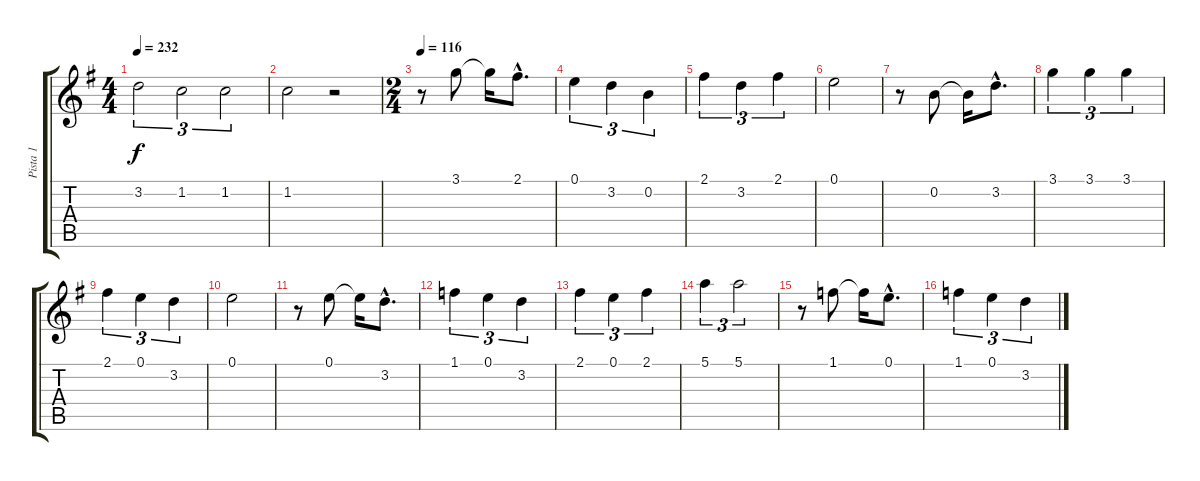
\track ("Pista 1" "Pista 1") {instrument distortionguitar}
\staff {score tabs}
\tuning (E4 B3 G3 D3 A2 E2) {hide}
\ts (4 4)
\tempo 232
\clef g2
\ks g
3.2.2{tu (3 2) dy f} 1.2.2{tu (3 2)} 1.2.2{tu (3 2)} |
1.2.2 r.2 |
\ts (2 4)
\tempo 116
r.8 3.1.8 3.1{t}.16 2.1{hac}.8{d} |
0.1.4{tu (3 2)} 3.2.4{tu (3 2)} 0.2.4{tu (3 2)} |
2.1.4{tu (3 2)} 3.2.4{tu (3 2)} 2.1.4{tu (3 2)} |
0.1.2 |
r.8 0.2.8 0.2{t}.16 3.2{hac}.8{d} |
3.1.4{tu (3 2)} 3.1.4{tu (3 2)} 3.1.4{tu (3 2)} |
2.1.4{tu (3 2)} 0.1.4{tu (3 2)} 3.2.4{tu (3 2)} |
0.1.2 |
r.8 0.1.8 0.1{t}.16 3.2{hac}.8{d} |
1.1.4{tu (3 2)} 0.1.4{tu (3 2)} 3.2.4{tu (3 2)} |
2.1.4{tu (3 2)} 0.1.4{tu (3 2)} 2.1.4{tu (3 2)} |
5.1.4{tu (3 2)} 5.1.2{tu (3 2)} |
r.8 1.1.8 1.1{t}.16 0.1{hac}.8{d} |
1.1.4{tu (3 2)} 0.1.4{tu (3 2)} 3.2.4{tu (3 2)}
